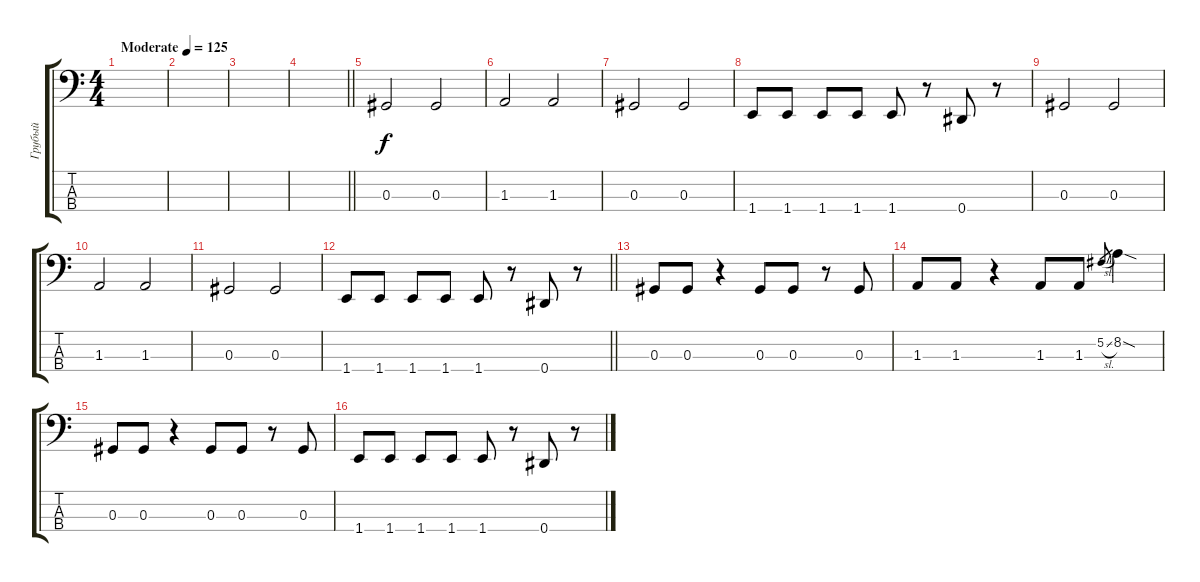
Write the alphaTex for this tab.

\track ("Грубый" "Грубый") {instrument electricbassfinger}
\staff {score tabs}
\tuning (Gb2 Db2 Ab1 Eb1) {hide}
\ts (4 4)
\tempo (125 "Moderate")
\clef f4
\ks c
|
|
|
\barLineRight lightlight
|
0.3.2 0.3.2 |
1.3.2 1.3.2 |
0.3.2 0.3.2 |
1.4.8 1.4.8 1.4.8 1.4.8 1.4.8 r.8 0.4.8 r.8 |
0.3.2 0.3.2 |
1.3.2 1.3.2 |
0.3.2 0.3.2 |
\barLineRight lightlight
1.4.8 1.4.8 1.4.8 1.4.8 1.4.8 r.8 0.4.8 r.8 |
0.3.8 0.3.8 r.4 0.3.8 0.3.8 r.8 0.3.8 |
1.3.8 1.3.8 r.4 1.3.8 1.3.8 5.2{sl}.8{gr} 8.2{sod}.4 |
0.3.8 0.3.8 r.4 0.3.8 0.3.8 r.8 0.3.8 |
1.4.8 1.4.8 1.4.8 1.4.8 1.4.8 r.8 0.4.8 r.8
